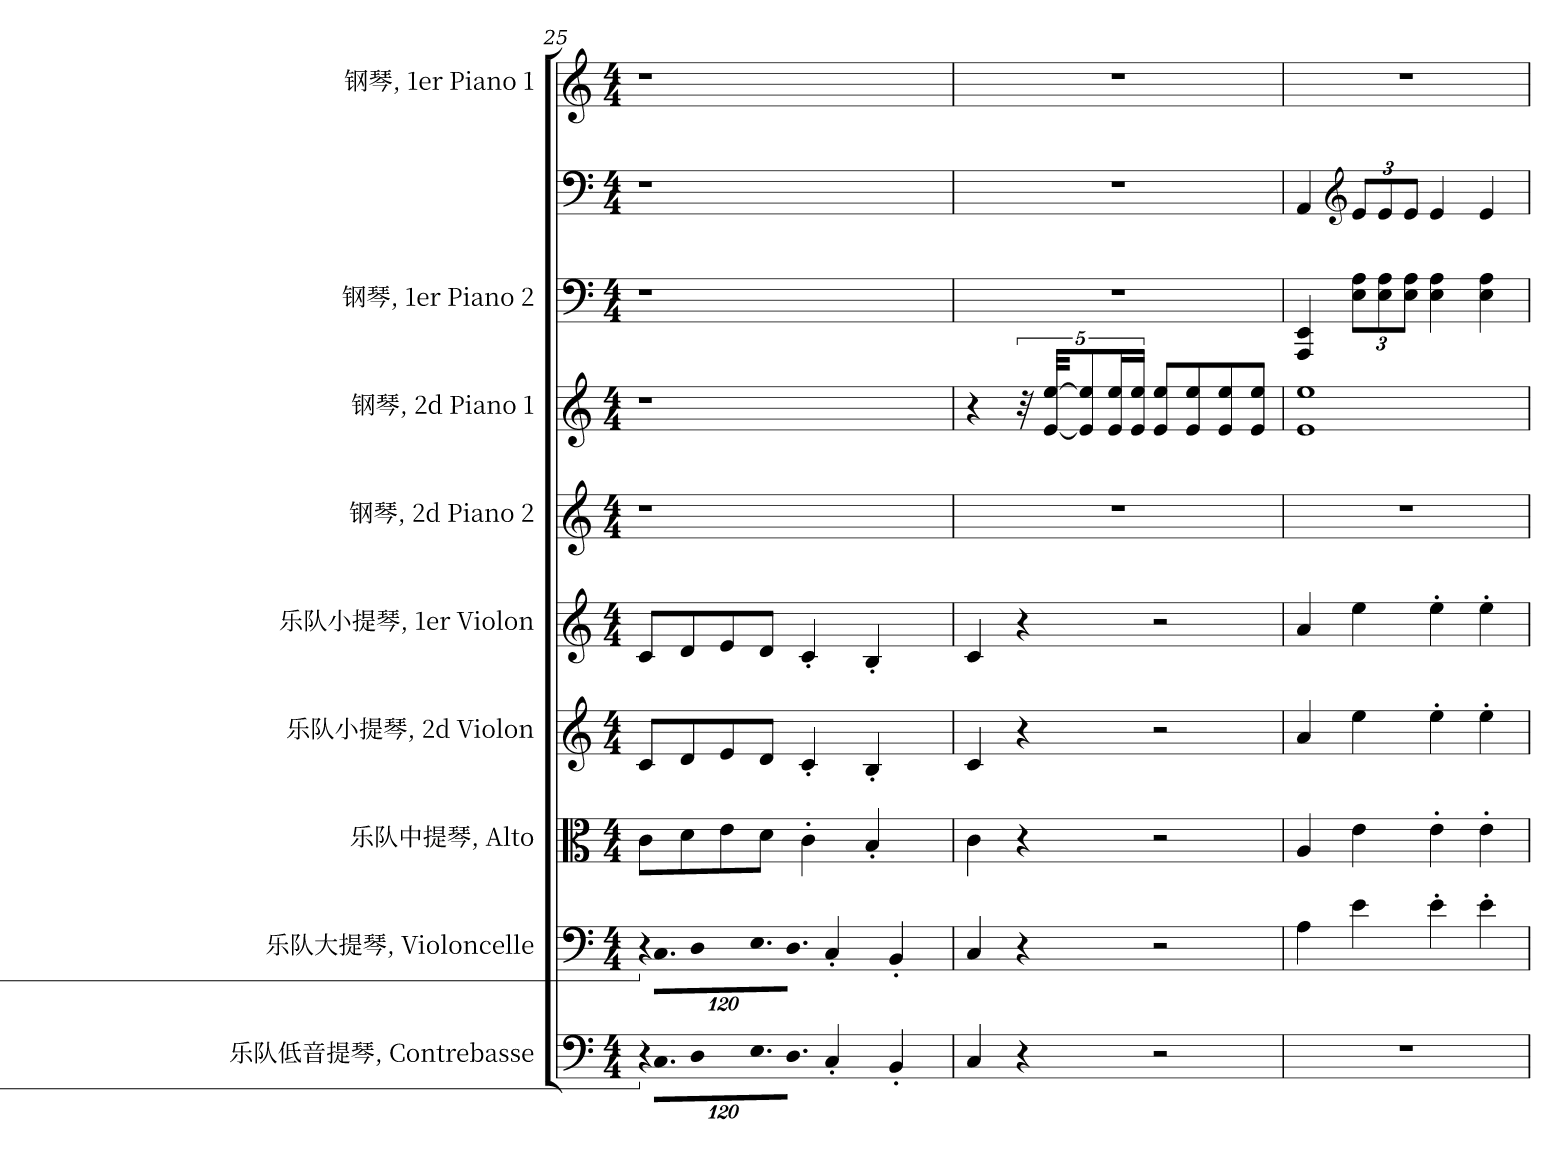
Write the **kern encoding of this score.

**kern	**kern	**kern	**kern	**kern	**kern	**kern	**kern	**kern	**kern
*part9	*part8	*part7	*part6	*part5	*part4	*part3	*part2	*part2	*part1
*staff10	*staff9	*staff8	*staff7	*staff6	*staff5	*staff4	*staff3	*staff2	*staff1
*I"乐队低音提琴, Contrebasse	*I"乐队大提琴, Violoncelle	*I"乐队中提琴, Alto	*I"乐队小提琴, 2d Violon	*I"乐队小提琴, 1er Violon	*I"钢琴, 2d Piano 2	*I"钢琴, 2d Piano 1	*I"钢琴, 1er Piano 2	*	*I"钢琴, 1er Piano 1
*I'Cbs.	*	*	*	*	*I'Pno.	*I'Pno.	*I'Pno.	*	*I'Pno.
*clefF4	*clefF4	*clefC3	*clefG2	*clefG2	*clefG2	*clefG2	*clefF4	*clefF4	*clefG2
*ITrd7c12	*	*	*	*	*	*	*	*	*
*k[]	*k[]	*k[]	*k[]	*k[]	*k[]	*k[]	*k[]	*k[]	*k[]
*M4/4	*M4/4	*M4/4	*M4/4	*M4/4	*M4/4	*M4/4	*M4/4	*M4/4	*M4/4
*MM143	*MM143	*MM143	*MM143	*MM143	*MM143	*MM143	*MM143	*MM143	*MM143
=25	=25	=25	=25	=25	=25	=25	=25	=25	=25
!LO:N:vis=32	!LO:N:vis=32	!	!	!	!	!	!	!	!
640%23r	640%23r	8c\L	8c/L	8c/L	1r	1r	1r	1r	1r
!LO:N:vis=16.	!LO:N:vis=16.	!	!	!	!	!	!	!	!
960%103CC\KL	960%103C\KL	.	.	.	.	.	.	.	.
.	.	8d\	8d/	8d/	.	.	.	.	.
!LO:N:vis=8	!LO:N:vis=8	!	!	!	!	!	!	!	!
960%137DD\	960%137D\	.	.	.	.	.	.	.	.
.	.	8e\	8e/	8e/	.	.	.	.	.
!LO:N:vis=16.	!LO:N:vis=16.	!	!	!	!	!	!	!	!
960%103EE\L	960%103E\L	.	.	.	.	.	.	.	.
.	.	8d\J	8d/J	8d/J	.	.	.	.	.
!LO:N:vis=16.	!LO:N:vis=16.	!	!	!	!	!	!	!	!
960%103DD\JJ	960%103D\JJ	.	.	.	.	.	.	.	.
.	.	4c'\	4c'/	4c'/	.	.	.	.	.
4CC'/	4C'/	.	.	.	.	.	.	.	.
.	.	4B'/	4B'/	4B'/	.	.	.	.	.
4BBB'/	4BB'/	.	.	.	.	.	.	.	.
.	.	1920ryy	1920ryy	1920ryy	1920ryy	1920ryy	1920ryy	1920ryy	1920ryy
!!LO:PB:g=z
=26	=26	=26	=26	=26	=26	=26	=26	=26	=26
*	*	*	*	*	*	*	*	*	*MM143
4CC/	4C/	4c\	4c/	4c/	1r	4r	1r	1r	1r
4r	4r	4r	4r	4r	.	40r	.	.	.
.	.	.	.	.	.	[40e/ [40ee/KKL	.	.	.
.	.	.	.	.	.	10e/] 10ee/]	.	.	.
.	.	.	.	.	.	20e/ 20ee/L	.	.	.
.	.	.	.	.	.	20e/ 20ee/JJ	.	.	.
2r	2r	2r	2r	2r	.	8e/ 8ee/L	.	.	.
.	.	.	.	.	.	8e/ 8ee/	.	.	.
.	.	.	.	.	.	8e/ 8ee/	.	.	.
.	.	.	.	.	.	8e/ 8ee/J	.	.	.
=27	=27	=27	=27	=27	=27	=27	=27	=27	=27
*	*	*	*	*	*	*	*	*	*MM143
1r	4A\	4A/	4a/	4a/	1r	1e 1ee	4AAA/ 4EE/	4AA/	1r
*	*	*	*	*	*	*	*	*clefG2	*
*	*	*	*	*	*	*	*Xbrackettup	*Xbrackettup	*
.	4e\	4e\	4ee\	4ee\	.	.	12E\ 12A\L	12e/L	.
.	.	.	.	.	.	.	12E\ 12A\	12e/	.
.	.	.	.	.	.	.	12E\ 12A\J	12e/J	.
.	4e'\	4e'\	4ee'\	4ee'\	.	.	4E\ 4A\	4e/	.
.	4e'\	4e'\	4ee'\	4ee'\	.	.	4E\ 4A\	4e/	.
=	=	=	=	=	=	=	=	=	=
*-	*-	*-	*-	*-	*-	*-	*-	*-	*-
